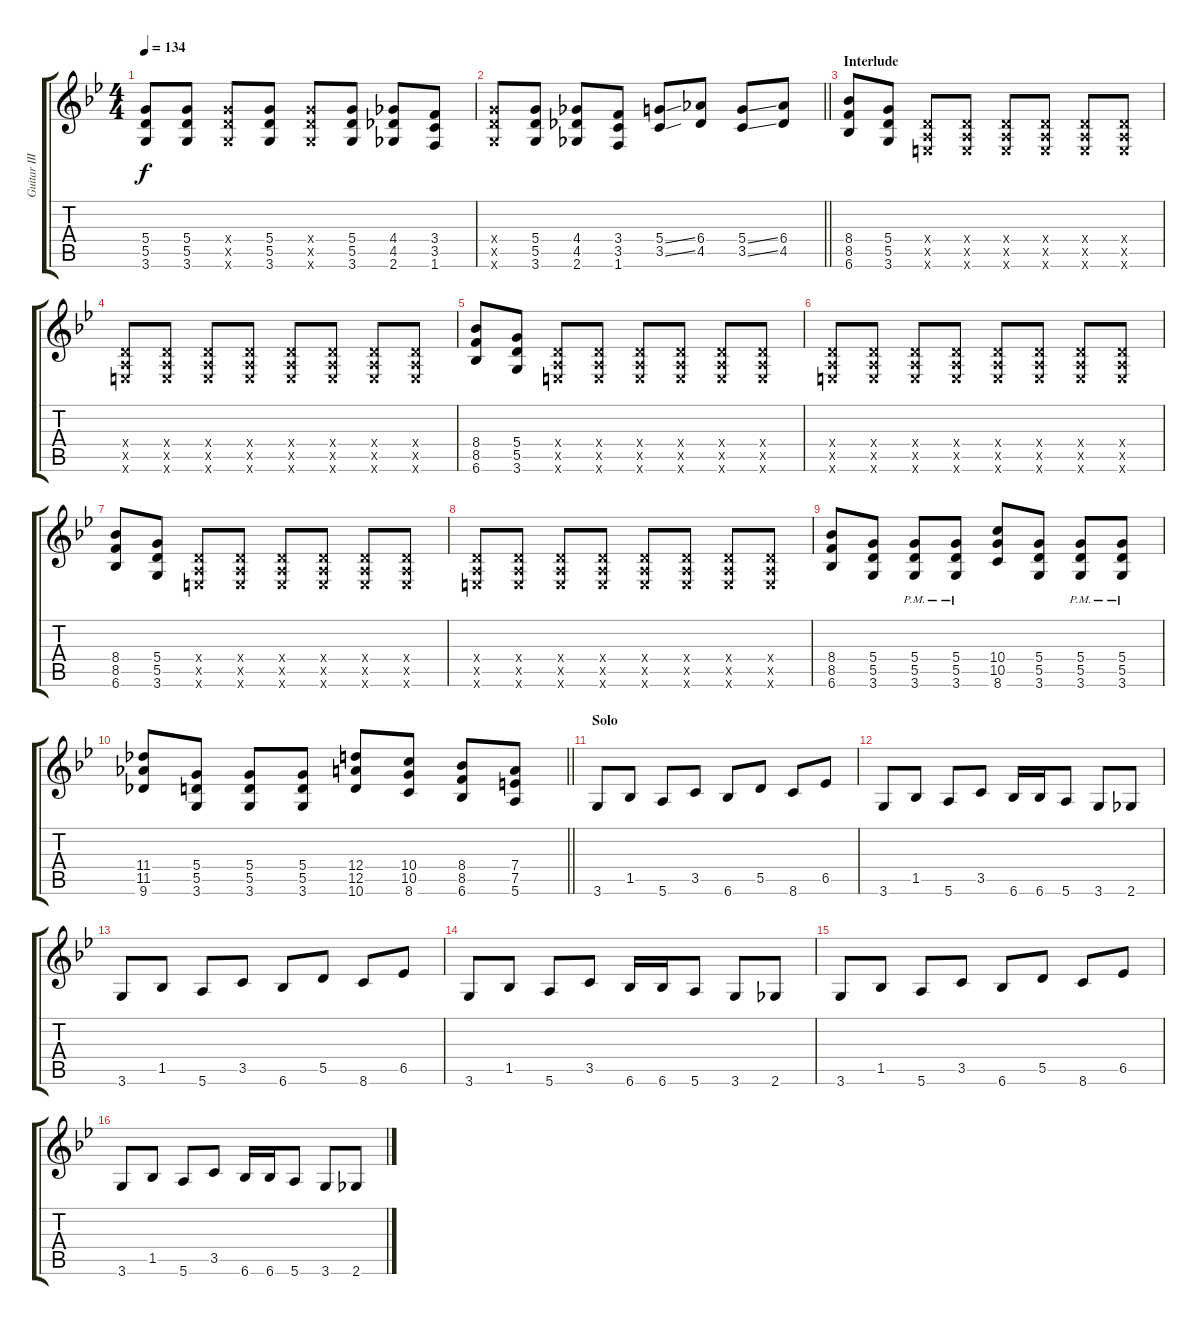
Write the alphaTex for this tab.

\track ("Guitar III" "Guitar III") {instrument distortionguitar}
\staff {score tabs}
\tuning (E4 B3 G3 D3 A2 E2) {hide}
\ts (4 4)
\tempo 134
\clef g2
\ks gminor
(5.4 5.5 3.6).8{dy f} (5.4 5.5 3.6).8 (5.4{x} 5.5{x} 3.6{x}).8 (5.4 5.5 3.6).8 (5.4{x} 5.5{x} 3.6{x}).8 (5.4 5.5 3.6).8 (4.4 4.5 2.6).8 (3.4 3.5 1.6).8 |
\barLineRight lightlight
(5.4{x} 5.5{x} 3.6{x}).8 (5.4 5.5 3.6).8 (4.4 4.5 2.6).8 (3.4 3.5 1.6).8 (5.4{ss} 3.5{ss}).8 (6.4 4.5).8 (5.4{ss} 3.5{ss}).8 (6.4 4.5).8 |
\section ("" "Interlude")
(8.4 8.5 6.6).8 (5.4 5.5 3.6).8 (0.4{x} 0.5{x} 0.6{x}).8 (0.4{x} 0.5{x} 0.6{x}).8 (0.4{x} 0.5{x} 0.6{x}).8 (0.4{x} 0.5{x} 0.6{x}).8 (0.4{x} 0.5{x} 0.6{x}).8 (0.4{x} 0.5{x} 0.6{x}).8 |
(0.4{x} 0.5{x} 0.6{x}).8 (0.4{x} 0.5{x} 0.6{x}).8 (0.4{x} 0.5{x} 0.6{x}).8 (0.4{x} 0.5{x} 0.6{x}).8 (0.4{x} 0.5{x} 0.6{x}).8 (0.4{x} 0.5{x} 0.6{x}).8 (0.4{x} 0.5{x} 0.6{x}).8 (0.4{x} 0.5{x} 0.6{x}).8 |
(8.4 8.5 6.6).8 (5.4 5.5 3.6).8 (0.4{x} 0.5{x} 0.6{x}).8 (0.4{x} 0.5{x} 0.6{x}).8 (0.4{x} 0.5{x} 0.6{x}).8 (0.4{x} 0.5{x} 0.6{x}).8 (0.4{x} 0.5{x} 0.6{x}).8 (0.4{x} 0.5{x} 0.6{x}).8 |
(0.4{x} 0.5{x} 0.6{x}).8 (0.4{x} 0.5{x} 0.6{x}).8 (0.4{x} 0.5{x} 0.6{x}).8 (0.4{x} 0.5{x} 0.6{x}).8 (0.4{x} 0.5{x} 0.6{x}).8 (0.4{x} 0.5{x} 0.6{x}).8 (0.4{x} 0.5{x} 0.6{x}).8 (0.4{x} 0.5{x} 0.6{x}).8 |
(8.4 8.5 6.6).8 (5.4 5.5 3.6).8 (0.4{x} 0.5{x} 0.6{x}).8 (0.4{x} 0.5{x} 0.6{x}).8 (0.4{x} 0.5{x} 0.6{x}).8 (0.4{x} 0.5{x} 0.6{x}).8 (0.4{x} 0.5{x} 0.6{x}).8 (0.4{x} 0.5{x} 0.6{x}).8 |
(0.4{x} 0.5{x} 0.6{x}).8 (0.4{x} 0.5{x} 0.6{x}).8 (0.4{x} 0.5{x} 0.6{x}).8 (0.4{x} 0.5{x} 0.6{x}).8 (0.4{x} 0.5{x} 0.6{x}).8 (0.4{x} 0.5{x} 0.6{x}).8 (0.4{x} 0.5{x} 0.6{x}).8 (0.4{x} 0.5{x} 0.6{x}).8 |
(8.4 8.5 6.6).8 (5.4 5.5 3.6).8 (5.4{pm} 5.5{pm} 3.6{pm}).8 (5.4{pm} 5.5{pm} 3.6{pm}).8 (10.4 10.5 8.6).8 (5.4 5.5 3.6).8 (5.4{pm} 5.5{pm} 3.6{pm}).8 (5.4{pm} 5.5{pm} 3.6{pm}).8 |
\barLineRight lightlight
(11.4 11.5 9.6).8 (5.4 5.5 3.6).8 (5.4 5.5 3.6).8 (5.4 5.5 3.6).8 (12.4 12.5 10.6).8 (10.4 10.5 8.6).8 (8.4 8.5 6.6).8 (7.4 7.5 5.6).8 |
\section ("" "Solo")
3.6.8 1.5.8 5.6.8 3.5.8 6.6.8 5.5.8 8.6.8 6.5.8 |
3.6.8 1.5.8 5.6.8 3.5.8 6.6.16 6.6.16 5.6.8 3.6.8 2.6.8 |
3.6.8 1.5.8 5.6.8 3.5.8 6.6.8 5.5.8 8.6.8 6.5.8 |
3.6.8 1.5.8 5.6.8 3.5.8 6.6.16 6.6.16 5.6.8 3.6.8 2.6.8 |
3.6.8 1.5.8 5.6.8 3.5.8 6.6.8 5.5.8 8.6.8 6.5.8 |
3.6.8 1.5.8 5.6.8 3.5.8 6.6.16 6.6.16 5.6.8 3.6.8 2.6.8
